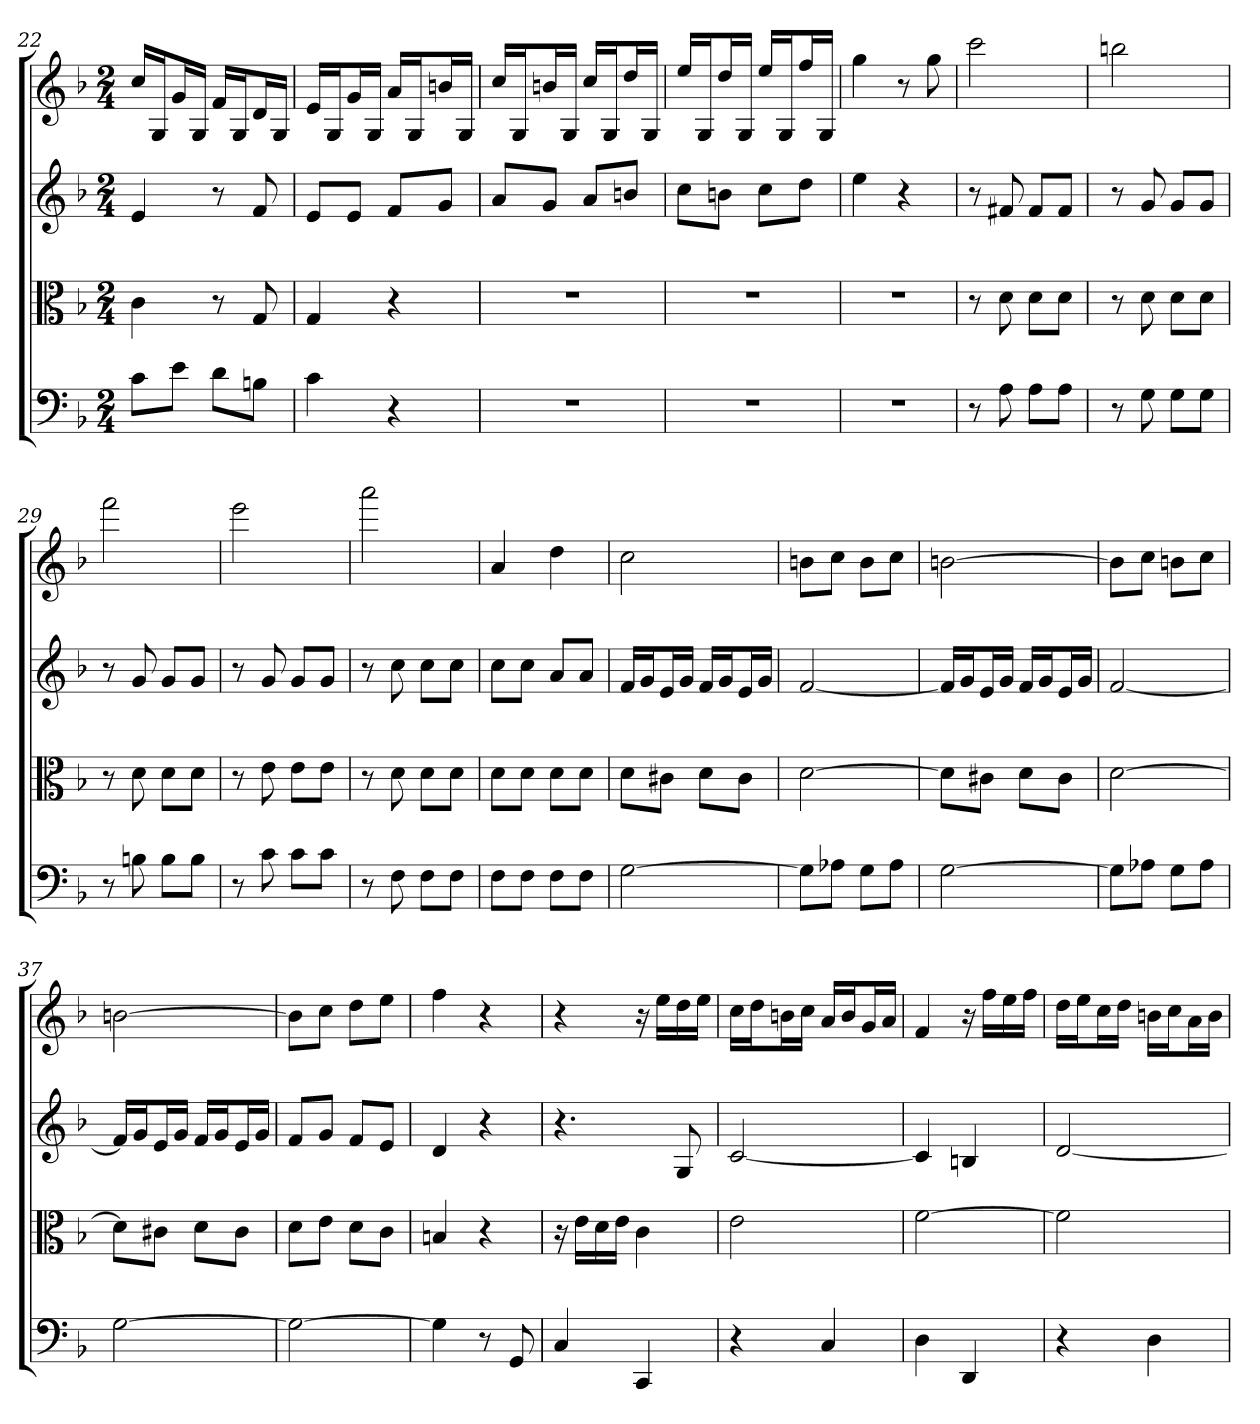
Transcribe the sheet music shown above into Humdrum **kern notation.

**kern	**kern	**kern	**kern
*part4	*part3	*part2	*part1
*staff4	*staff3	*staff2	*staff1
*clefF4	*clefC3	*	*
*k[b-]	*k[b-]	*k[b-]	*k[b-]
*F:	*F:	*F:	*F:
*M2/4	*M2/4	*M2/4	*M2/4
=22	=22	=22	=22
8c\L	4c	4e	16ccLL
.	.	.	16GJ
8e\J	.	.	16gL
.	.	.	16GJJ
8d\L	8r	8r	16fLL
.	.	.	16GJ
8Bn\J	8G	8f	16dL
.	.	.	16GJJ
=23	=23	=23	=23
4c	4G	8eL	16eLL
.	.	.	16GJ
.	.	8eJ	16gL
.	.	.	16GJJ
4r	4r	8fL	16aLL
.	.	.	16GJ
.	.	8gJ	16bnL
.	.	.	16GJJ
=24	=24	=24	=24
2r	2r	8aL	16ccLL
.	.	.	16GJ
.	.	8gJ	16bnL
.	.	.	16GJJ
.	.	8aL	16ccLL
.	.	.	16GJ
.	.	8bnJ	16ddL
.	.	.	16GJJ
=25	=25	=25	=25
2r	2r	8ccL	16eeLL
.	.	.	16GJ
.	.	8bnJ	16ddL
.	.	.	16GJJ
.	.	8ccL	16eeLL
.	.	.	16GJ
.	.	8ddJ	16ffL
.	.	.	16GJJ
=26	=26	=26	=26
2r	2r	4ee	4gg
.	.	4r	8r
.	.	.	8gg
=27	=27	=27	=27
8r	8r	8r	2ccc
8A	8d	8f#X	.
8A\L	8d\L	8f#L	.
8A\J	8d\J	8f#J	.
=28	=28	=28	=28
8r	8r	8r	2bbn
8G	8d	8g	.
8G\L	8d\L	8gL	.
8G\J	8d\J	8gJ	.
=29	=29	=29	=29
8r	8r	8r	2fff
8Bn	8d	8g	.
8B\L	8d\L	8gL	.
8B\J	8d\J	8gJ	.
=30	=30	=30	=30
8r	8r	8r	2eee
8c	8e	8g	.
8c\L	8e\L	8gL	.
8c\J	8e\J	8gJ	.
=31	=31	=31	=31
8r	8r	8r	2aaa
8F	8d	8cc	.
8F\L	8d\L	8ccL	.
8F\J	8d\J	8ccJ	.
=32	=32	=32	=32
8F\L	8d\L	8ccL	4a
8F\J	8d\J	8ccJ	.
8F\L	8d\L	8aL	4dd
8F\J	8d\J	8aJ	.
=33	=33	=33	=33
[2G	8d\L	16fLL	2cc
.	.	16gJ	.
.	8c#X\J	16eL	.
.	.	16gJJ	.
.	8d\L	16fLL	.
.	.	16gJ	.
.	8c#\J	16eL	.
.	.	16gJJ	.
=34	=34	=34	=34
8G\L]	[2d	[2f	8bnL
8A-X\J	.	.	8ccJ
8G\L	.	.	8bL
8A-\J	.	.	8ccJ
=35	=35	=35	=35
[2G	8d\L]	16fLL]	[2bn
.	.	16gJ	.
.	8c#X\J	16eL	.
.	.	16gJJ	.
.	8d\L	16fLL	.
.	.	16gJ	.
.	8c#\J	16eL	.
.	.	16gJJ	.
=36	=36	=36	=36
8G\L]	[2d	[2f	8bL]
8A-X\J	.	.	8ccJ
8G\L	.	.	8bnL
8A-\J	.	.	8ccJ
=37	=37	=37	=37
[2G	8d\L]	16fLL]	[2bn
.	.	16gJ	.
.	8c#X\J	16eL	.
.	.	16gJJ	.
.	8d\L	16fLL	.
.	.	16gJ	.
.	8c#\J	16eL	.
.	.	16gJJ	.
=38	=38	=38	=38
2G_	8d\L	8fL	8bL]
.	8e\J	8gJ	8ccJ
.	8d\L	8fL	8ddL
.	8c\J	8eJ	8eeJ
=39	=39	=39	=39
4G]	4Bn	4d	4ff
8r	4r	4r	4r
8GG	.	.	.
=40	=40	=40	=40
4C	16r	4.r	4r
.	16e\LL	.	.
.	16d\	.	.
.	16e\JJ	.	.
4CC	4c	.	16r
.	.	.	16eeLL
.	.	8G	16dd
.	.	.	16eeJJ
=41	=41	=41	=41
4r	2e	[2c	16ccLL
.	.	.	16ddJ
.	.	.	16bnL
.	.	.	16ccJJ
4C	.	.	16aLL
.	.	.	16bJ
.	.	.	16gL
.	.	.	16aJJ
=42	=42	=42	=42
4D	[2f	4c]	4f
4DD	.	4Bn	16r
.	.	.	16ffLL
.	.	.	16ee
.	.	.	16ffJJ
=43	=43	=43	=43
4r	2f]	[2d	16ddLL
.	.	.	16eeJ
.	.	.	16ccL
.	.	.	16ddJJ
4D	.	.	16bnLL
.	.	.	16ccJ
.	.	.	16aL
.	.	.	16bJJ
=	=	=	=
*-	*-	*-	*-
